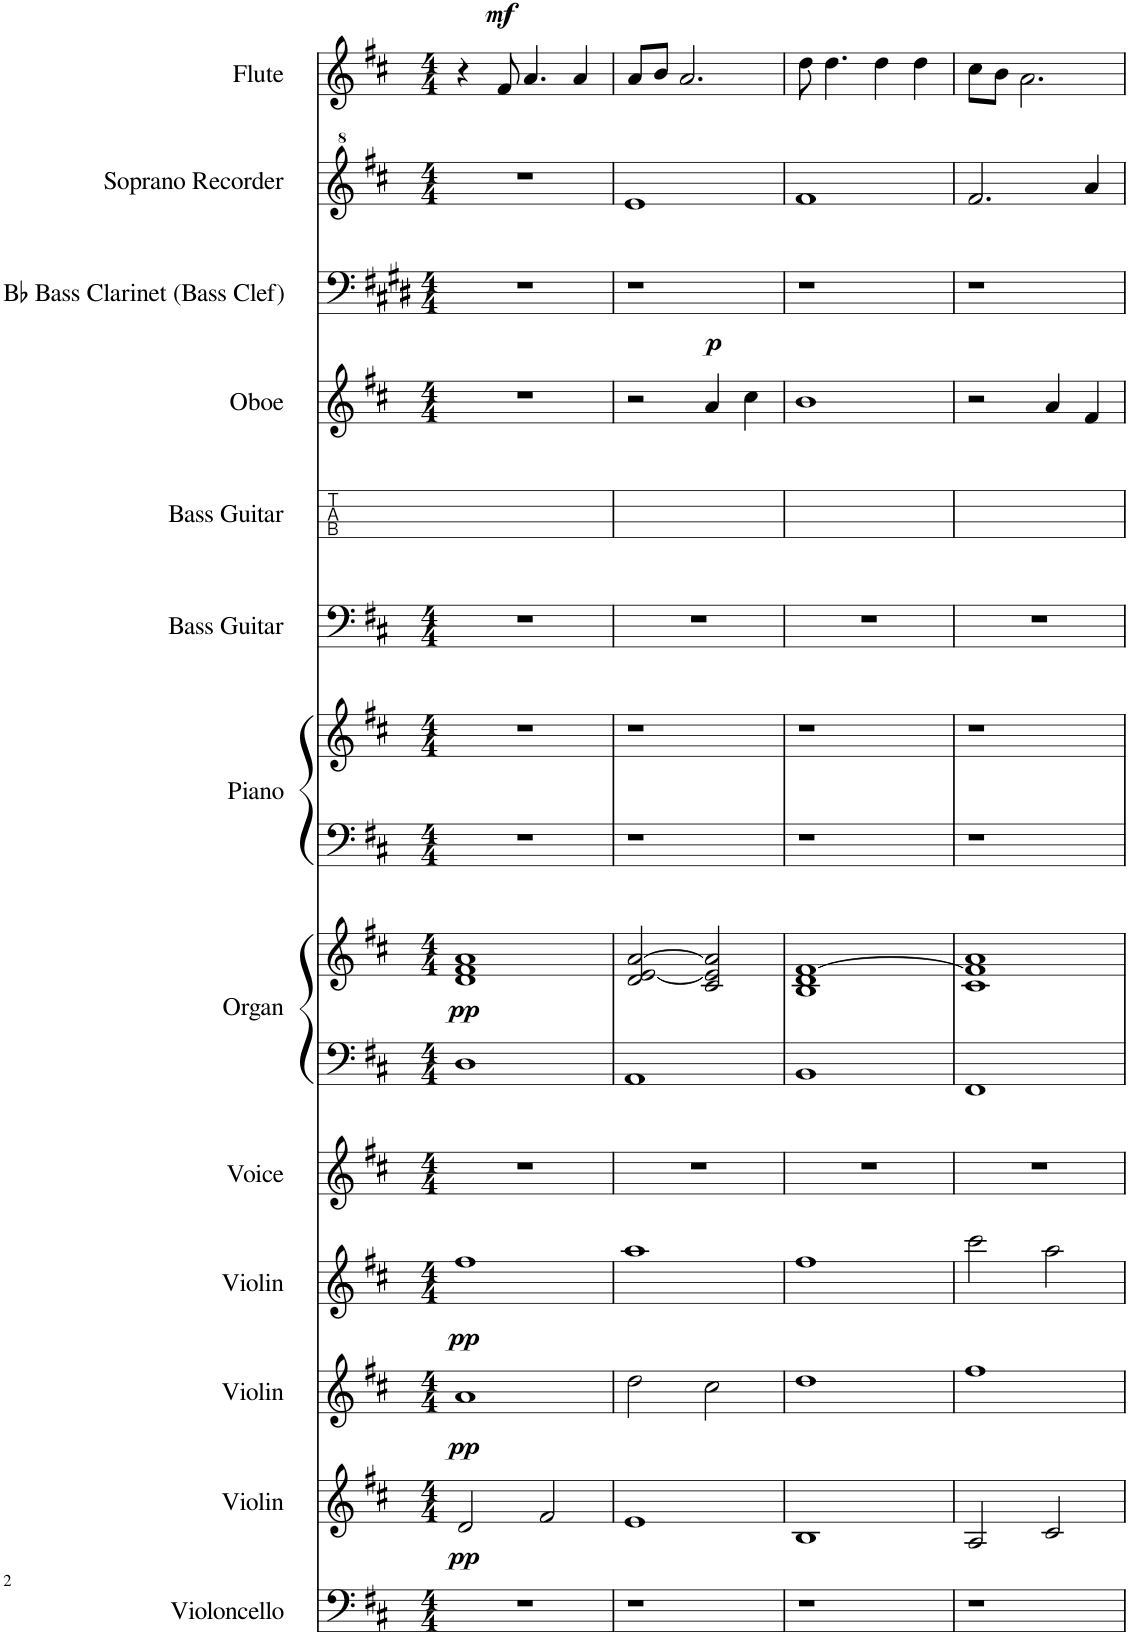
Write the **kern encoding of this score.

**kern	**kern	**dynam	**kern	**dynam	**kern	**dynam	**kern	**kern	**kern	**dynam	**kern	**kern	**kern	**kern	**kern	**dynam	**kern	**kern	**kern	**dynam
*part13	*part12	*part12	*part11	*part11	*part10	*part10	*part9	*part8	*part8	*part8	*part7	*part7	*part6	*part5	*part4	*part4	*part3	*part2	*part1	*part1
*staff15	*staff14	*staff14	*staff13	*staff13	*staff12	*staff12	*staff11	*staff10	*staff9	*staff9/10	*staff8	*staff7	*staff6	*staff5	*staff4	*staff4	*staff3	*staff2	*staff1	*staff1
*I"Violoncello	*I"Violin	*	*I"Violin	*	*I"Violin	*	*I"Voice	*I"Organ	*	*	*I"Piano	*	*I"Bass Guitar	*I"Bass Guitar	*I"Oboe	*	*I"Bb Bass Clarinet (Bass Clef)	*I"Soprano Recorder	*I"Flute	*
*I'Vc.	*I'Vln.	*	*I'Vln.	*	*I'Vln.	*	*I'Vo.	*I'Org.	*	*	*I'Pno.	*	*I'B. Guit.	*I'B. Guit.	*I'Ob.	*	*I'Bb B. Cl.	*I'S. Rec.	*I'Fl.	*
*	*	*	*	*	*	*	*	*	*	*	*	*	*	*stria4	*	*	*	*	*	*
*clefF4	*clefG2	*	*clefG2	*	*clefG2	*	*clefG2	*clefF4	*clefG2	*	*clefF4	*clefG2	*clefF4	*	*clefG2	*	*clefF4	*clefG^2	*clefG2	*
*	*	*	*	*	*	*	*	*	*	*	*	*	*Trd7c12	*Trd7c12	*	*	*Trd1c2	*	*	*
*k[f#c#]	*k[f#c#]	*	*k[f#c#]	*	*k[f#c#]	*	*k[f#c#]	*k[f#c#]	*k[f#c#]	*	*k[f#c#]	*k[f#c#]	*k[f#c#]	*k[f#c#]	*k[f#c#]	*	*k[f#c#g#d#]	*k[f#c#]	*k[f#c#]	*
*M4/4	*M4/4	*	*M4/4	*	*M4/4	*	*M4/4	*M4/4	*M4/4	*	*M4/4	*M4/4	*M4/4	*M4/4	*M4/4	*	*M4/4	*M4/4	*M4/4	*
=1	=1	=1	=1	=1	=1	=1	=1	=1	=1	=1	=1	=1	=1	=1	=1	=1	=1	=1	=1	=1
!	!	!LO:DY:b	!	!LO:DY:b	!	!LO:DY:b	!	!	!	!LO:DY:b	!	!	!	!	!	!	!	!	!	!
1r	2d/	pp	1a	pp	1ff#	pp	1r	1D	1d 1f# 1a	pp	1r	1r	1r	1r	1r	.	1r	1r	4r	.
!	!	!	!	!	!	!	!	!	!	!	!	!	!	!	!	!	!	!	!	!LO:DY:a
.	.	.	.	.	.	.	.	.	.	.	.	.	.	.	.	.	.	.	8f#/	mf
.	.	.	.	.	.	.	.	.	.	.	.	.	.	.	.	.	.	.	4.a/	.
.	2f#/	.	.	.	.	.	.	.	.	.	.	.	.	.	.	.	.	.	.	.
.	.	.	.	.	.	.	.	.	.	.	.	.	.	.	.	.	.	.	4a/	.
=2	=2	=2	=2	=2	=2	=2	=2	=2	=2	=2	=2	=2	=2	=2	=2	=2	=2	=2	=2	=2
1r	1e	.	2dd\	.	1aa	.	1r	1AA	2d/ [2e/ [2a/	.	1r	1r	1r	1r	2r	.	1r	1ee	8a/L	.
.	.	.	.	.	.	.	.	.	.	.	.	.	.	.	.	.	.	.	8b/J	.
.	.	.	.	.	.	.	.	.	.	.	.	.	.	.	.	.	.	.	2.a/	.
!	!	!	!	!	!	!	!	!	!	!	!	!	!	!	!	!LO:DY:a	!	!	!	!
.	.	.	2cc#\	.	.	.	.	.	2c#/ 2e/] 2a/]	.	.	.	.	.	4a/	p	.	.	.	.
.	.	.	.	.	.	.	.	.	.	.	.	.	.	.	4cc#\	.	.	.	.	.
=3	=3	=3	=3	=3	=3	=3	=3	=3	=3	=3	=3	=3	=3	=3	=3	=3	=3	=3	=3	=3
1r	1B	.	1dd	.	1ff#	.	1r	1BB	1B 1d [1f#	.	1r	1r	1r	1r	1b	.	1r	1ff#	8dd\	.
.	.	.	.	.	.	.	.	.	.	.	.	.	.	.	.	.	.	.	4.dd\	.
.	.	.	.	.	.	.	.	.	.	.	.	.	.	.	.	.	.	.	4dd\	.
.	.	.	.	.	.	.	.	.	.	.	.	.	.	.	.	.	.	.	4dd\	.
=4	=4	=4	=4	=4	=4	=4	=4	=4	=4	=4	=4	=4	=4	=4	=4	=4	=4	=4	=4	=4
*	*	*	*	*	*	*	*	*	*^	*	*	*	*	*	*	*	*	*	*	*
1r	2A/	.	1ff#	.	2ccc#\	.	1r	1FF#	1f#] 1a	1c#	.	1r	1r	1r	1r	2r	.	1r	2.ff#/	8cc#\L	.
.	.	.	.	.	.	.	.	.	.	.	.	.	.	.	.	.	.	.	.	8b\J	.
.	.	.	.	.	.	.	.	.	.	.	.	.	.	.	.	.	.	.	.	2.a\	.
.	2c#/	.	.	.	2aa\	.	.	.	.	.	.	.	.	.	.	4a/	.	.	.	.	.
.	.	.	.	.	.	.	.	.	.	.	.	.	.	.	.	4f#/	.	.	4aa/	.	.
*	*	*	*	*	*	*	*	*	*v	*v	*	*	*	*	*	*	*	*	*	*	*
=	=	=	=	=	=	=	=	=	=	=	=	=	=	=	=	=	=	=	=	=
*-	*-	*-	*-	*-	*-	*-	*-	*-	*-	*-	*-	*-	*-	*-	*-	*-	*-	*-	*-	*-
